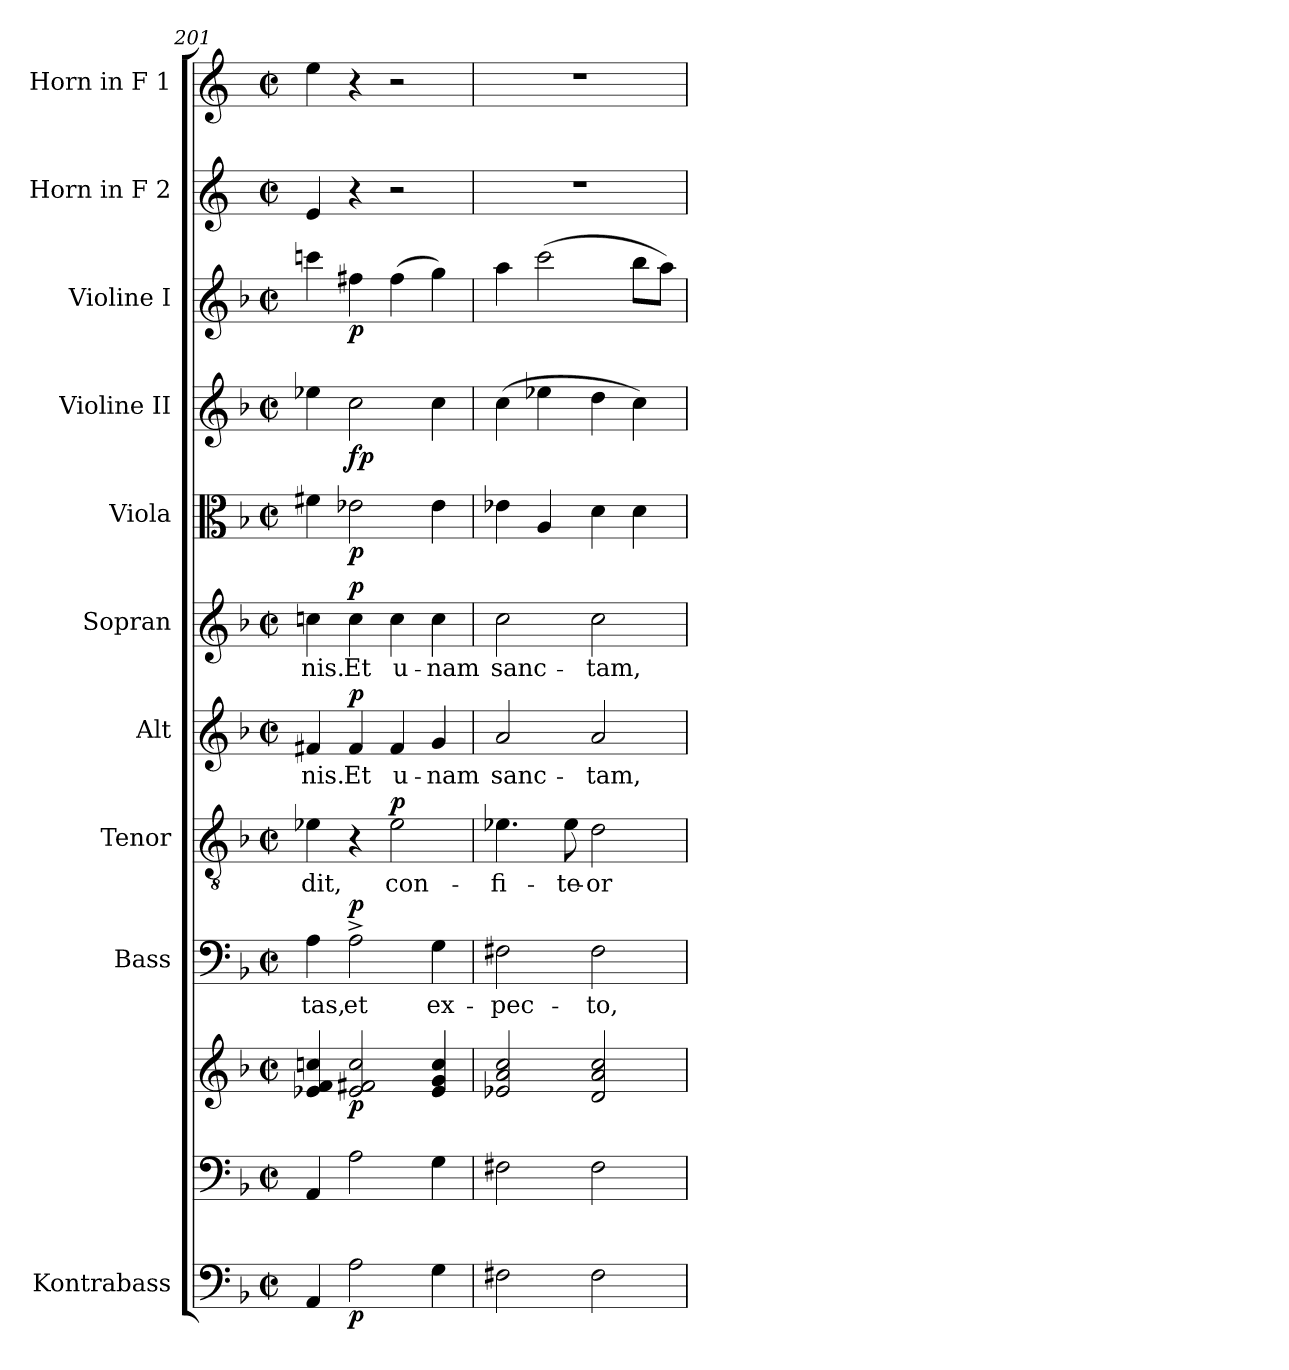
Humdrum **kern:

**kern	**dynam	**kern	**kern	**dynam	**kern	**text	**dynam	**kern	**text	**dynam	**kern	**text	**dynam	**kern	**text	**dynam	**kern	**dynam	**kern	**dynam	**kern	**dynam	**kern	**kern
*part11	*part11	*part10	*part10	*part10	*part9	*part9	*part9	*part8	*part8	*part8	*part7	*part7	*part7	*part6	*part6	*part6	*part5	*part5	*part4	*part4	*part3	*part3	*part2	*part1
*staff12	*staff12	*staff11	*staff10	*staff10/11	*staff9	*staff9	*staff9	*staff8	*staff8	*staff8	*staff7	*staff7	*staff7	*staff6	*staff6	*staff6	*staff5	*staff5	*staff4	*staff4	*staff3	*staff3	*staff2	*staff1
*I"Kontrabass	*	*	*	*	*I"Bass	*	*	*I"Tenor	*	*	*I"Alt	*	*	*I"Sopran	*	*	*I"Viola	*	*I"Violine II	*	*I"Violine I	*	*I"Horn in F 2	*I"Horn in F 1
*I'Kb.	*	*	*	*	*I'B	*	*	*I'T	*	*	*I'A	*	*	*I'S	*	*	*I'Vla.	*	*I'Vl. II	*	*I'Vl. I	*	*I'Hrn. 2	*I'Hrn. 1
*clefF4	*	*clefF4	*clefG2	*	*clefF4	*	*	*clefGv2	*	*	*clefG2	*	*	*clefG2	*	*	*clefC3	*	*clefG2	*	*clefG2	*	*clefG2	*clefG2
*ITrd7c12	*	*	*	*	*	*	*	*	*	*	*	*	*	*	*	*	*	*	*	*	*	*	*ITrd4c7	*ITrd4c7
*k[b-]	*	*k[b-]	*k[b-]	*	*k[b-]	*	*	*k[b-]	*	*	*k[b-]	*	*	*k[b-]	*	*	*k[b-]	*	*k[b-]	*	*k[b-]	*	*k[b-]	*k[b-]
*F:	*	*F:	*F:	*	*F:	*	*	*F:	*	*	*F:	*	*	*F:	*	*	*F:	*	*F:	*	*F:	*	*F:	*F:
*M2/2	*	*M2/2	*M2/2	*	*M2/2	*	*	*M2/2	*	*	*M2/2	*	*	*M2/2	*	*	*M2/2	*	*M2/2	*	*M2/2	*	*M2/2	*M2/2
*met(c|)	*	*met(c|)	*met(c|)	*	*met(c|)	*	*	*met(c|)	*	*	*met(c|)	*	*	*met(c|)	*	*	*met(c|)	*	*met(c|)	*	*met(c|)	*	*met(c|)	*met(c|)
=201	=201	=201	=201	=201	=201	=201	=201	=201	=201	=201	=201	=201	=201	=201	=201	=201	=201	=201	=201	=201	=201	=201	=201	=201
!	!	!	!	!	!	!LO:LY:b	!	!	!LO:LY:b	!	!	!LO:LY:b	!	!	!LO:LY:b	!	!	!	!	!	!	!	!	!
4AAA/	.	4AA/	4e-X/ 4f/ 4ccn/	.	4A\	-tas,	.	4e-X\	-dit,	.	4f#X/	-nis.	.	4ccn\	-nis.	.	4f#X\	.	4ee-X\	.	4cccn\	.	4A/	4a\
!	!LO:DY:b	!	!	!LO:DY:b	!	!LO:LY:b	!LO:DY:a	!	!	!	!	!LO:LY:b	!LO:DY:a	!	!LO:LY:b	!LO:DY:a	!	!LO:DY:b	!	!LO:DY:b	!	!LO:DY:b	!	!
2AA\	p	2A\	2e-/ 2f#X/ 2cc/	p	2A^>\	et	p	4r	.	.	4f#/	Et	p	4cc\	Et	p	2e-X\	p	2cc\	fp	4ff#X\	p	4r	4r
!	!	!	!	!	!	!	!	!	!LO:LY:b	!LO:DY:a	!	!LO:LY:b	!	!	!LO:LY:b	!	!	!	!	!	!	!	!	!
.	.	.	.	.	.	.	.	2e-\	con-	p	4f#/	u-	.	4cc\	u-	.	.	.	.	.	(>4ff#\	.	2r	2r
!	!	!	!	!	!	!LO:LY:b	!	!	!	!	!	!LO:LY:b	!	!	!LO:LY:b	!	!	!	!	!	!	!	!	!
4GG\	.	4G\	4e-/ 4g/ 4cc/	.	4G\	ex-	.	.	.	.	4g/	-nam	.	4cc\	-nam	.	4e-\	.	4cc\	.	4gg\)	.	.	.
=202	=202	=202	=202	=202	=202	=202	=202	=202	=202	=202	=202	=202	=202	=202	=202	=202	=202	=202	=202	=202	=202	=202	=202	=202
!	!	!	!	!	!	!LO:LY:b	!	!	!LO:LY:b	!	!	!LO:LY:b	!	!	!LO:LY:b	!	!	!	!	!	!	!	!	!
2FF#X\	.	2F#X\	2e-X/ 2a/ 2cc/	.	2F#X\	-pec-	.	4.e-X\	-fi-	.	2a/	sanc-	.	2cc\	sanc-	.	4e-X\	.	(>4cc\	.	4aa\	.	1r	1r
.	.	.	.	.	.	.	.	.	.	.	.	.	.	.	.	.	4A/	.	4ee-X\	.	(>2ccc\	.	.	.
!	!	!	!	!	!	!	!	!	!LO:LY:b	!	!	!	!	!	!	!	!	!	!	!	!	!	!	!
.	.	.	.	.	.	.	.	8e-\	-te-	.	.	.	.	.	.	.	.	.	.	.	.	.	.	.
!	!	!	!	!	!	!LO:LY:b	!	!	!LO:LY:b	!	!	!LO:LY:b	!	!	!LO:LY:b	!	!	!	!	!	!	!	!	!
2FF#\	.	2F#\	2d/ 2a/ 2cc/	.	2F#\	-to,	.	2d\	-or	.	2a/	-tam,	.	2cc\	-tam,	.	4d\	.	4dd\	.	.	.	.	.
.	.	.	.	.	.	.	.	.	.	.	.	.	.	.	.	.	4d\	.	4cc\)	.	8bb-\L	.	.	.
.	.	.	.	.	.	.	.	.	.	.	.	.	.	.	.	.	.	.	.	.	8aa\J)	.	.	.
=	=	=	=	=	=	=	=	=	=	=	=	=	=	=	=	=	=	=	=	=	=	=	=	=
*-	*-	*-	*-	*-	*-	*-	*-	*-	*-	*-	*-	*-	*-	*-	*-	*-	*-	*-	*-	*-	*-	*-	*-	*-
